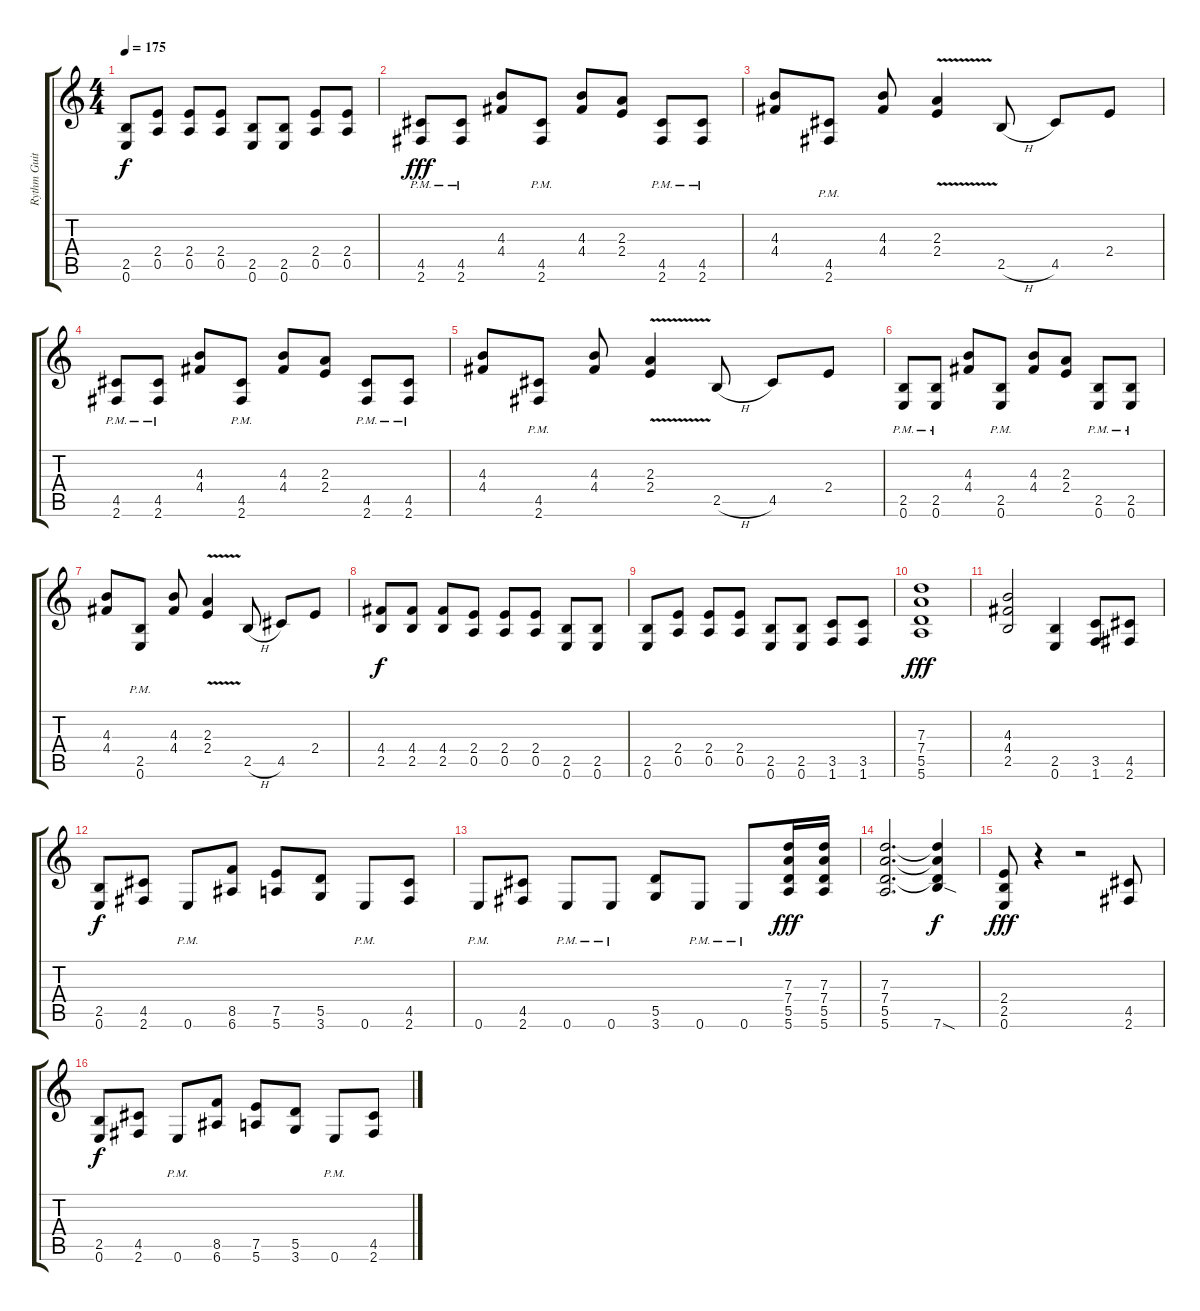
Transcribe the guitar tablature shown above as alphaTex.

\track ("Rythm Guitar" "Rythm Guit") {instrument distortionguitar}
\staff {score tabs}
\tuning (E4 B3 G3 D3 A2 E2) {hide}
\ts (4 4)
\tempo 175
\clef g2
\ks c
(2.5 0.6).8{dy f} (2.4 0.5).8 (2.4 0.5).8 (2.4 0.5).8 (2.5 0.6).8 (2.5 0.6).8 (2.4 0.5).8 (2.4 0.5).8 |
(4.5{pm} 2.6{pm}).8{dy fff} (4.5{pm} 2.6{pm}).8 (4.3 4.4).8 (4.5{pm} 2.6{pm}).8 (4.3 4.4).8 (2.3 2.4).8 (4.5{pm} 2.6{pm}).8 (4.5{pm} 2.6{pm}).8 |
(4.3 4.4).8 (4.5{pm} 2.6{pm}).8 (4.3 4.4).8 (2.3{v} 2.4{v}).4 2.5{h}.8 4.5.8 2.4.8 |
(4.5{pm} 2.6{pm}).8 (4.5{pm} 2.6{pm}).8 (4.3 4.4).8 (4.5{pm} 2.6{pm}).8 (4.3 4.4).8 (2.3 2.4).8 (4.5{pm} 2.6{pm}).8 (4.5{pm} 2.6{pm}).8 |
(4.3 4.4).8 (4.5{pm} 2.6{pm}).8 (4.3 4.4).8 (2.3{v} 2.4{v}).4 2.5{h}.8 4.5.8 2.4.8 |
(2.5{pm} 0.6{pm}).8 (2.5{pm} 0.6{pm}).8 (4.3 4.4).8 (2.5{pm} 0.6{pm}).8 (4.3 4.4).8 (2.3 2.4).8 (2.5{pm} 0.6{pm}).8 (2.5{pm} 0.6{pm}).8 |
(4.3 4.4).8 (2.5{pm} 0.6{pm}).8 (4.3 4.4).8 (2.3{v} 2.4{v}).4 2.5{h}.8 4.5.8 2.4.8 |
(4.4 2.5).8{dy f} (4.4 2.5).8 (4.4 2.5).8 (2.4 0.5).8 (2.4 0.5).8 (2.4 0.5).8 (2.5 0.6).8 (2.5 0.6).8 |
(2.5 0.6).8 (2.4 0.5).8 (2.4 0.5).8 (2.4 0.5).8 (2.5 0.6).8 (2.5 0.6).8 (3.5 1.6).8 (3.5 1.6).8 |
(7.3 7.4 5.5 5.6).1{dy fff} |
(4.3 4.4 2.5).2 (2.5 0.6).4 (3.5 1.6).8 (4.5 2.6).8 |
(2.5 0.6).8{dy f} (4.5 2.6).8 0.6{pm}.8 (8.5 6.6).8 (7.5 5.6).8 (5.5 3.6).8 0.6{pm}.8 (4.5 2.6).8 |
0.6{pm}.8 (4.5 2.6).8 0.6{pm}.8 0.6{pm}.8 (5.5 3.6).8 0.6{pm}.8 0.6{pm}.8 (7.3 7.4 5.5 5.6).16{dy fff} (7.3 7.4 5.5 5.6).16 |
(7.3 7.4 5.5 5.6).2{d} (7.3{t} 7.4{t} 5.5{t} 7.6{sod}).4{dy f} |
(2.4 2.5 0.6).8{dy fff} r.4 r.2 (4.5 2.6).8 |
(2.5 0.6).8{dy f} (4.5 2.6).8 0.6{pm}.8 (8.5 6.6).8 (7.5 5.6).8 (5.5 3.6).8 0.6{pm}.8 (4.5 2.6).8
